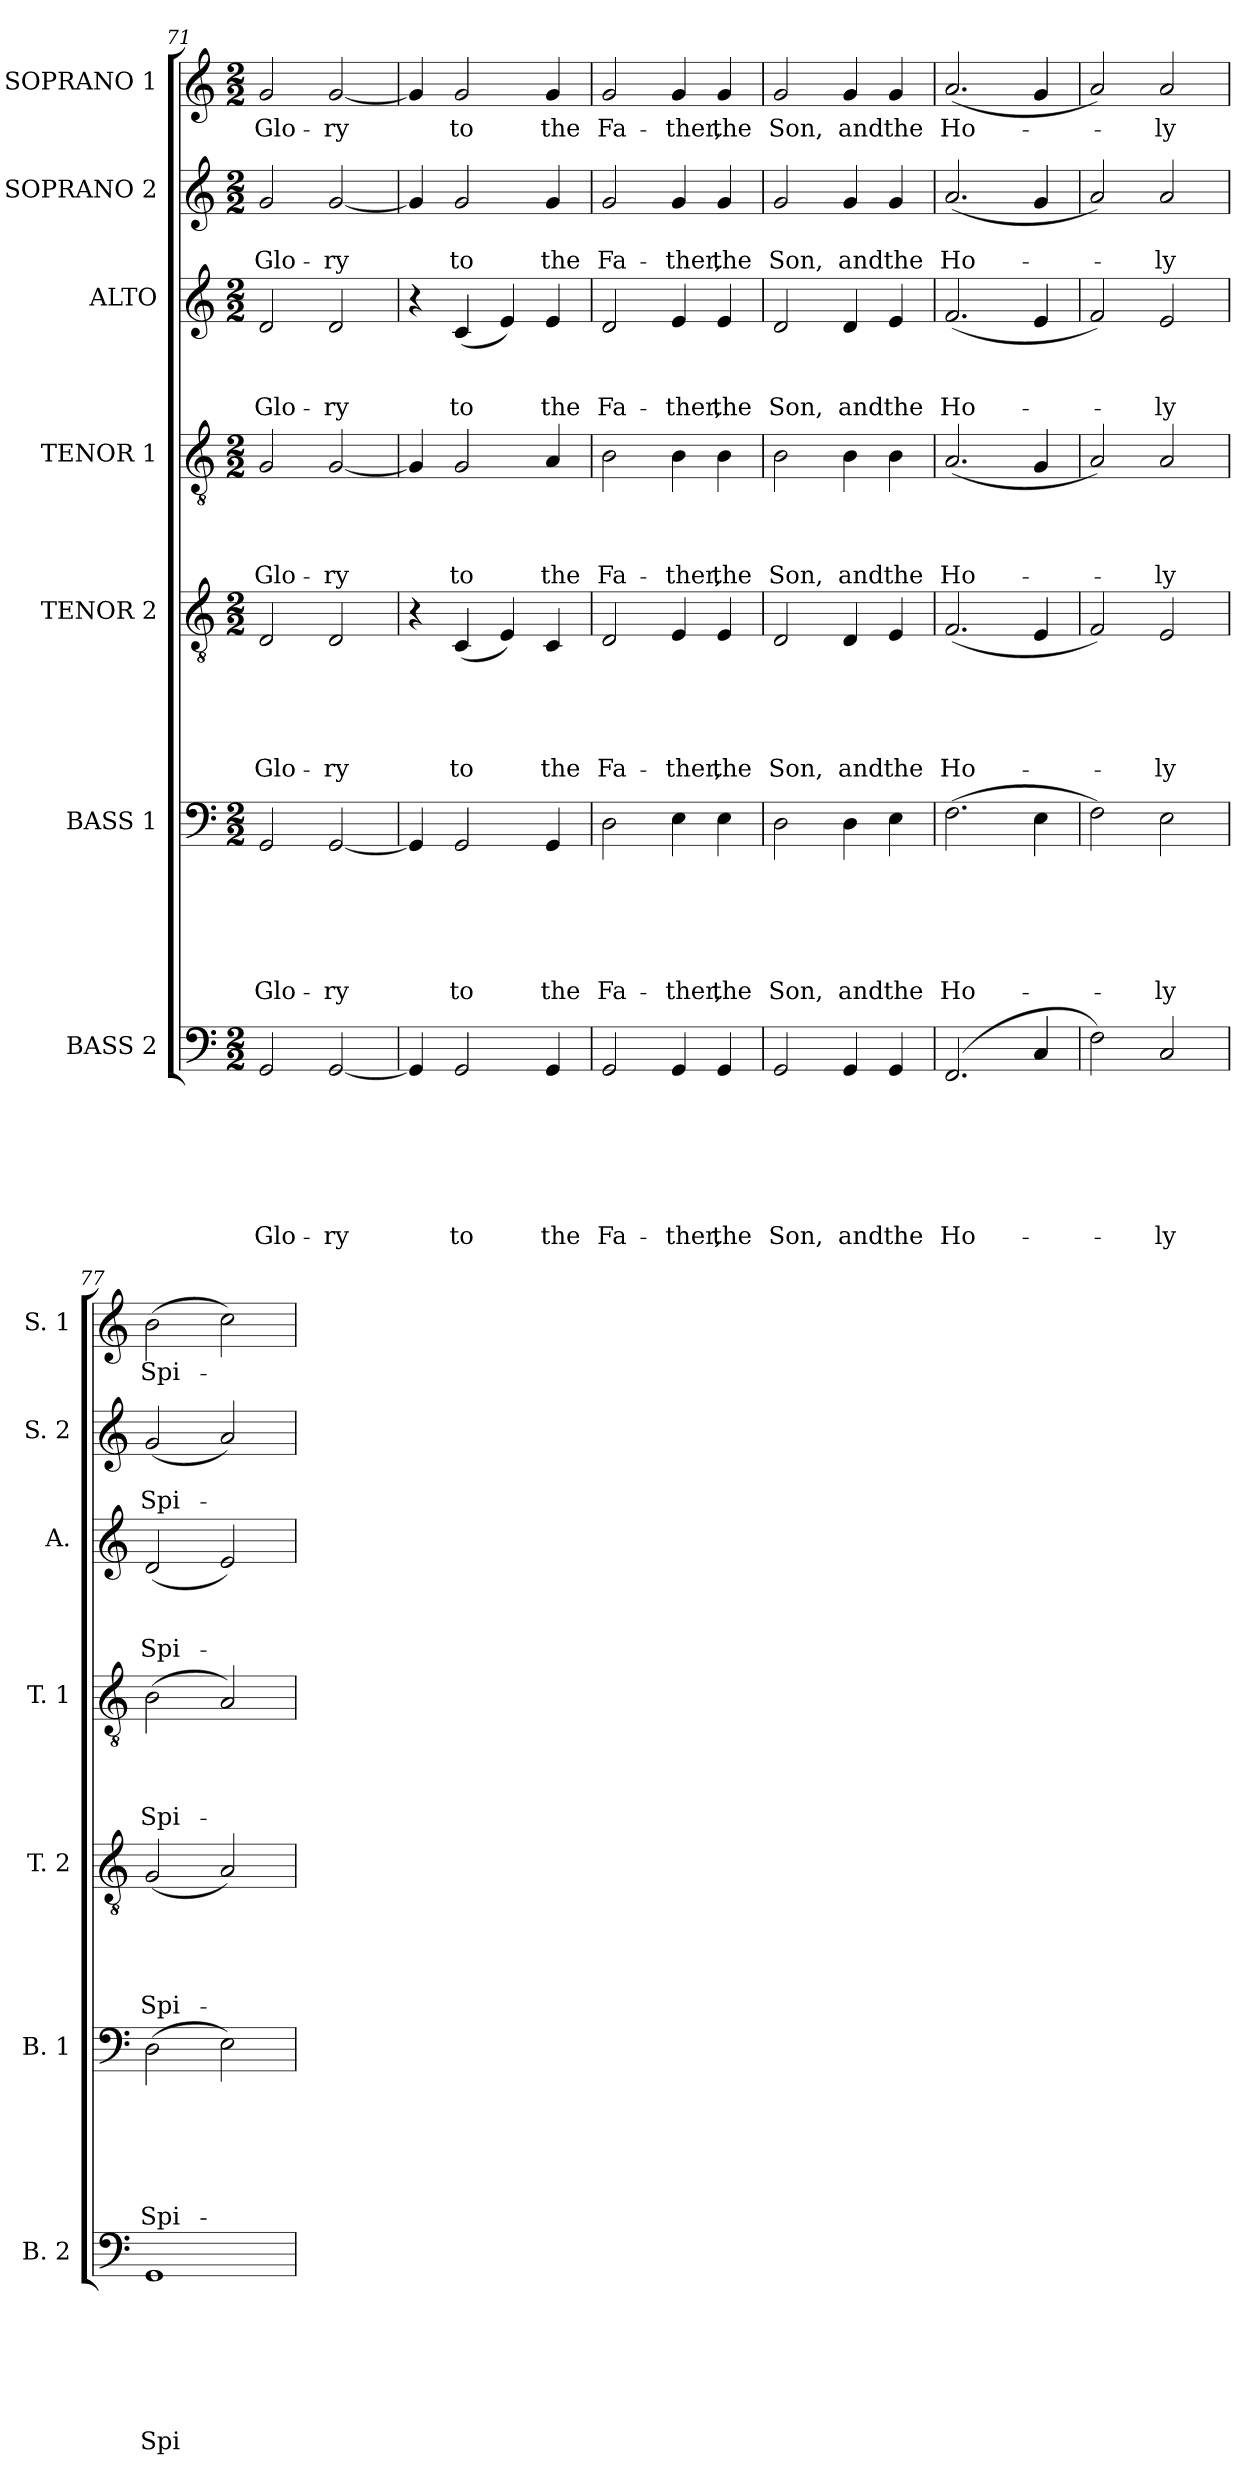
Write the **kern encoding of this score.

**kern	**text	**text	**text	**text	**text	**text	**text	**kern	**text	**text	**text	**text	**text	**text	**kern	**text	**text	**text	**text	**text	**kern	**text	**text	**text	**text	**kern	**text	**text	**text	**kern	**text	**text	**kern	**text
*part7	*part7	*part7	*part7	*part7	*part7	*part7	*part7	*part6	*part6	*part6	*part6	*part6	*part6	*part6	*part5	*part5	*part5	*part5	*part5	*part5	*part4	*part4	*part4	*part4	*part4	*part3	*part3	*part3	*part3	*part2	*part2	*part2	*part1	*part1
*staff7	*staff7	*staff7	*staff7	*staff7	*staff7	*staff7	*staff7	*staff6	*staff6	*staff6	*staff6	*staff6	*staff6	*staff6	*staff5	*staff5	*staff5	*staff5	*staff5	*staff5	*staff4	*staff4	*staff4	*staff4	*staff4	*staff3	*staff3	*staff3	*staff3	*staff2	*staff2	*staff2	*staff1	*staff1
*I"BASS 2	*	*	*	*	*	*	*	*I"BASS 1	*	*	*	*	*	*	*I"TENOR 2	*	*	*	*	*	*I"TENOR 1	*	*	*	*	*I"ALTO	*	*	*	*I"SOPRANO 2	*	*	*I"SOPRANO 1	*
*I'B. 2	*	*	*	*	*	*	*	*I'B. 1	*	*	*	*	*	*	*I'T. 2	*	*	*	*	*	*I'T. 1	*	*	*	*	*I'A.	*	*	*	*I'S. 2	*	*	*I'S. 1	*
*clefF4	*	*	*	*	*	*	*	*clefF4	*	*	*	*	*	*	*clefGv2	*	*	*	*	*	*clefGv2	*	*	*	*	*clefG2	*	*	*	*clefG2	*	*	*clefG2	*
*k[]	*	*	*	*	*	*	*	*k[]	*	*	*	*	*	*	*k[]	*	*	*	*	*	*k[]	*	*	*	*	*k[]	*	*	*	*k[]	*	*	*k[]	*
*C:	*	*	*	*	*	*	*	*C:	*	*	*	*	*	*	*C:	*	*	*	*	*	*C:	*	*	*	*	*C:	*	*	*	*C:	*	*	*C:	*
*M2/2	*	*	*	*	*	*	*	*M2/2	*	*	*	*	*	*	*M2/2	*	*	*	*	*	*M2/2	*	*	*	*	*M2/2	*	*	*	*M2/2	*	*	*M2/2	*
=71	=71	=71	=71	=71	=71	=71	=71	=71	=71	=71	=71	=71	=71	=71	=71	=71	=71	=71	=71	=71	=71	=71	=71	=71	=71	=71	=71	=71	=71	=71	=71	=71	=71	=71
!	!	!	!	!	!	!	!LO:LY:b	!	!	!	!	!	!	!LO:LY:b	!	!	!	!	!	!LO:LY:b	!	!	!	!	!LO:LY:b	!	!	!	!LO:LY:b	!	!	!LO:LY:b	!	!LO:LY:b
2GG/	.	.	.	.	.	.	Glo-	2GG/	.	.	.	.	.	Glo-	2D/	.	.	.	.	Glo-	2G/	.	.	.	Glo-	2d/	.	.	Glo-	2g/	.	Glo-	2g/	Glo-
!	!	!	!	!	!	!	!LO:LY:b	!	!	!	!	!	!	!LO:LY:b	!	!	!	!	!	!LO:LY:b	!	!	!	!	!LO:LY:b	!	!	!	!LO:LY:b	!	!	!LO:LY:b	!	!LO:LY:b
[<2GG/	.	.	.	.	.	.	-ry	[<2GG/	.	.	.	.	.	-ry	2D/	.	.	.	.	-ry	[<2G/	.	.	.	-ry	2d/	.	.	-ry	[<2g/	.	-ry	[<2g/	-ry
=72	=72	=72	=72	=72	=72	=72	=72	=72	=72	=72	=72	=72	=72	=72	=72	=72	=72	=72	=72	=72	=72	=72	=72	=72	=72	=72	=72	=72	=72	=72	=72	=72	=72	=72
4GG/]	.	.	.	.	.	.	.	4GG/]	.	.	.	.	.	.	4r	.	.	.	.	.	4G/]	.	.	.	.	4r	.	.	.	4g/]	.	.	4g/]	.
!	!	!	!	!	!	!	!LO:LY:b	!	!	!	!	!	!	!LO:LY:b	!	!	!	!	!	!LO:LY:b	!	!	!	!	!LO:LY:b	!	!	!	!LO:LY:b	!	!	!LO:LY:b	!	!LO:LY:b
2GG/	.	.	.	.	.	.	to	2GG/	.	.	.	.	.	to	(<4C/	.	.	.	.	to	2G/	.	.	.	to	(<4c/	.	.	to	2g/	.	to	2g/	to
.	.	.	.	.	.	.	.	.	.	.	.	.	.	.	4E/)	.	.	.	.	.	.	.	.	.	.	4e/)	.	.	.	.	.	.	.	.
!	!	!	!	!	!	!	!LO:LY:b	!	!	!	!	!	!	!LO:LY:b	!	!	!	!	!	!LO:LY:b	!	!	!	!	!LO:LY:b	!	!	!	!LO:LY:b	!	!	!LO:LY:b	!	!LO:LY:b
4GG/	.	.	.	.	.	.	the	4GG/	.	.	.	.	.	the	4C/	.	.	.	.	the	4A/	.	.	.	the	4e/	.	.	the	4g/	.	the	4g/	the
!!LO:LB:g=z
=73	=73	=73	=73	=73	=73	=73	=73	=73	=73	=73	=73	=73	=73	=73	=73	=73	=73	=73	=73	=73	=73	=73	=73	=73	=73	=73	=73	=73	=73	=73	=73	=73	=73	=73
!	!	!	!	!	!	!	!LO:LY:b	!	!	!	!	!	!	!LO:LY:b	!	!	!	!	!	!LO:LY:b	!	!	!	!	!LO:LY:b	!	!	!	!LO:LY:b	!	!	!LO:LY:b	!	!LO:LY:b
2GG/	.	.	.	.	.	.	Fa-	2D\	.	.	.	.	.	Fa-	2D/	.	.	.	.	Fa-	2B\	.	.	.	Fa-	2d/	.	.	Fa-	2g/	.	Fa-	2g/	Fa-
!	!	!	!	!	!	!	!LO:LY:b	!	!	!	!	!	!	!LO:LY:b	!	!	!	!	!	!LO:LY:b	!	!	!	!	!LO:LY:b	!	!	!	!LO:LY:b	!	!	!LO:LY:b	!	!LO:LY:b
4GG/	.	.	.	.	.	.	-ther,	4E\	.	.	.	.	.	-ther,	4E/	.	.	.	.	-ther,	4B\	.	.	.	-ther,	4e/	.	.	-ther,	4g/	.	-ther,	4g/	-ther,
!	!	!	!	!	!	!	!LO:LY:b	!	!	!	!	!	!	!LO:LY:b	!	!	!	!	!	!LO:LY:b	!	!	!	!	!LO:LY:b	!	!	!	!LO:LY:b	!	!	!LO:LY:b	!	!LO:LY:b
4GG/	.	.	.	.	.	.	the	4E\	.	.	.	.	.	the	4E/	.	.	.	.	the	4B\	.	.	.	the	4e/	.	.	the	4g/	.	the	4g/	the
=74	=74	=74	=74	=74	=74	=74	=74	=74	=74	=74	=74	=74	=74	=74	=74	=74	=74	=74	=74	=74	=74	=74	=74	=74	=74	=74	=74	=74	=74	=74	=74	=74	=74	=74
!	!	!	!	!	!	!	!LO:LY:b	!	!	!	!	!	!	!LO:LY:b	!	!	!	!	!	!LO:LY:b	!	!	!	!	!LO:LY:b	!	!	!	!LO:LY:b	!	!	!LO:LY:b	!	!LO:LY:b
2GG/	.	.	.	.	.	.	Son,	2D\	.	.	.	.	.	Son,	2D/	.	.	.	.	Son,	2B\	.	.	.	Son,	2d/	.	.	Son,	2g/	.	Son,	2g/	Son,
!	!	!	!	!	!	!	!LO:LY:b	!	!	!	!	!	!	!LO:LY:b	!	!	!	!	!	!LO:LY:b	!	!	!	!	!LO:LY:b	!	!	!	!LO:LY:b	!	!	!LO:LY:b	!	!LO:LY:b
4GG/	.	.	.	.	.	.	and	4D\	.	.	.	.	.	and	4D/	.	.	.	.	and	4B\	.	.	.	and	4d/	.	.	and	4g/	.	and	4g/	and
!	!	!	!	!	!	!	!LO:LY:b	!	!	!	!	!	!	!LO:LY:b	!	!	!	!	!	!LO:LY:b	!	!	!	!	!LO:LY:b	!	!	!	!LO:LY:b	!	!	!LO:LY:b	!	!LO:LY:b
4GG/	.	.	.	.	.	.	the	4E\	.	.	.	.	.	the	4E/	.	.	.	.	the	4B\	.	.	.	the	4e/	.	.	the	4g/	.	the	4g/	the
=75	=75	=75	=75	=75	=75	=75	=75	=75	=75	=75	=75	=75	=75	=75	=75	=75	=75	=75	=75	=75	=75	=75	=75	=75	=75	=75	=75	=75	=75	=75	=75	=75	=75	=75
!	!	!	!	!	!	!	!LO:LY:b	!	!	!	!	!	!	!LO:LY:b	!	!	!	!	!	!LO:LY:b	!	!	!	!	!LO:LY:b	!	!	!	!LO:LY:b	!	!	!LO:LY:b	!	!LO:LY:b
(2.FF/	.	.	.	.	.	.	Ho-	(>2.F\	.	.	.	.	.	Ho-	(<2.F/	.	.	.	.	Ho-	(<2.A/	.	.	.	Ho-	(<2.f/	.	.	Ho-	(<2.a/	.	Ho-	(<2.a/	Ho-
4C/	.	.	.	.	.	.	.	4E\	.	.	.	.	.	.	4E/	.	.	.	.	.	4G/	.	.	.	.	4e/	.	.	.	4g/	.	.	4g/	.
=76	=76	=76	=76	=76	=76	=76	=76	=76	=76	=76	=76	=76	=76	=76	=76	=76	=76	=76	=76	=76	=76	=76	=76	=76	=76	=76	=76	=76	=76	=76	=76	=76	=76	=76
2F\)	.	.	.	.	.	.	.	2F\)	.	.	.	.	.	.	2F/)	.	.	.	.	.	2A/)	.	.	.	.	2f/)	.	.	.	2a/)	.	.	2a/)	.
!	!	!	!	!	!	!	!LO:LY:b	!	!	!	!	!	!	!LO:LY:b	!	!	!	!	!	!LO:LY:b	!	!	!	!	!LO:LY:b	!	!	!	!LO:LY:b	!	!	!LO:LY:b	!	!LO:LY:b
2C/	.	.	.	.	.	.	-ly	2E\	.	.	.	.	.	-ly	2E/	.	.	.	.	-ly	2A/	.	.	.	-ly	2e/	.	.	-ly	2a/	.	-ly	2a/	-ly
=77	=77	=77	=77	=77	=77	=77	=77	=77	=77	=77	=77	=77	=77	=77	=77	=77	=77	=77	=77	=77	=77	=77	=77	=77	=77	=77	=77	=77	=77	=77	=77	=77	=77	=77
!	!	!	!	!	!	!	!LO:LY:b	!	!	!	!	!	!	!LO:LY:b	!	!	!	!	!	!LO:LY:b	!	!	!	!	!LO:LY:b	!	!	!	!LO:LY:b	!	!	!LO:LY:b	!	!LO:LY:b
1GG	.	.	.	.	.	.	Spi-	(>2D\	.	.	.	.	.	Spi-	(<2G/	.	.	.	.	Spi-	(>2B\	.	.	.	Spi-	(<2d/	.	.	Spi-	(<2g/	.	Spi-	(>2b\	Spi-
.	.	.	.	.	.	.	.	2E\)	.	.	.	.	.	.	2A/)	.	.	.	.	.	2A/)	.	.	.	.	2e/)	.	.	.	2a/)	.	.	2cc\)	.
=	=	=	=	=	=	=	=	=	=	=	=	=	=	=	=	=	=	=	=	=	=	=	=	=	=	=	=	=	=	=	=	=	=	=
*-	*-	*-	*-	*-	*-	*-	*-	*-	*-	*-	*-	*-	*-	*-	*-	*-	*-	*-	*-	*-	*-	*-	*-	*-	*-	*-	*-	*-	*-	*-	*-	*-	*-	*-
